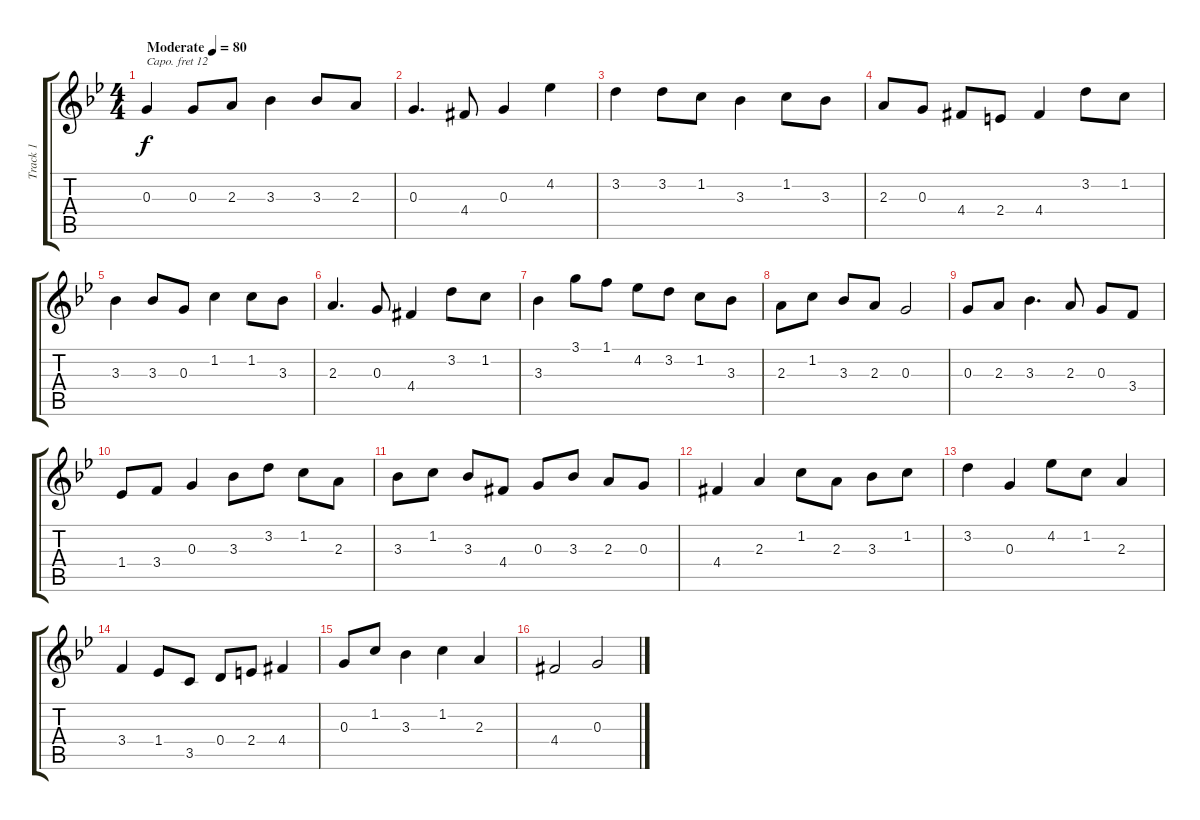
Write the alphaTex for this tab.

\track ("Track 1" "Track 1") {instrument acousticgrandpiano}
\staff {score tabs}
\capo 12
\tuning (E4 B3 G3 D3 A2 E2) {hide}
\ts (4 4)
\tempo (80 "Moderate")
\clef g2
\ks gminor
0.3.4{dy f instrument acousticgrandpiano} 0.3.8 2.3.8 3.3.4 3.3.8 2.3.8 |
0.3.4{d} 4.4{acc #}.8 0.3.4 4.2.4 |
3.2.4 3.2.8 1.2.8 3.3.4 1.2.8 3.3.8 |
2.3.8 0.3.8 4.4{acc #}.8 2.4.8 4.4{acc #}.4 3.2.8 1.2.8 |
3.3.4 3.3.8 0.3.8 1.2.4 1.2.8 3.3.8 |
2.3.4{d} 0.3.8 4.4{acc #}.4 3.2.8 1.2.8 |
3.3.4 3.1.8 1.1.8 4.2.8 3.2.8 1.2.8 3.3.8 |
2.3.8 1.2.8 3.3.8 2.3.8 0.3.2 |
0.3.8 2.3.8 3.3.4{d} 2.3.8 0.3.8 3.4.8 |
1.4.8 3.4.8 0.3.4 3.3.8 3.2.8 1.2.8 2.3.8 |
3.3.8 1.2.8 3.3.8 4.4{acc #}.8 0.3.8 3.3.8 2.3.8 0.3.8 |
4.4{acc #}.4 2.3.4 1.2.8 2.3.8 3.3.8 1.2.8 |
3.2.4 0.3.4 4.2.8 1.2.8 2.3.4 |
3.4.4 1.4.8 3.5.8 0.4.8 2.4.8 4.4{acc #}.4 |
0.3.8 1.2.8 3.3.4 1.2.4 2.3.4 |
4.4{acc #}.2 0.3.2
